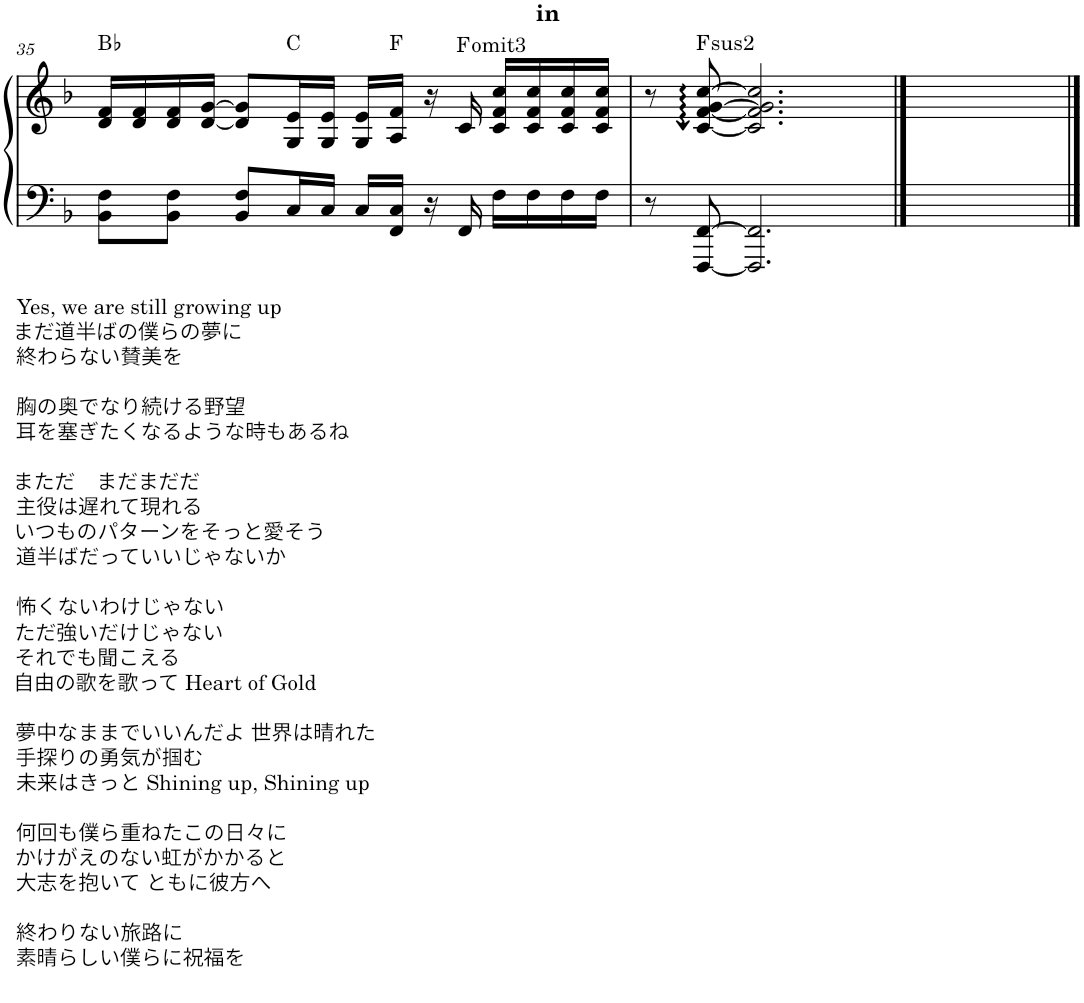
**kern	**kern	**harte
*part1	*part1	*part1
*staff2	*staff1	*
*I"Piano	*	*
*I'Pno.	*	*
!!LO:PB:g=z
*clefF4	*clefG2	*
*k[b-]	*k[b-]	*
*M4/4	*M4/4	*
*met(c)	*met(c)	*
=35	=35	=35
!LO:TX:b:t=Yes, we are still growing up	!	!
!LO:TX:b:t=まだ道半ばの僕らの夢に	!	!
!LO:TX:b:t=終わらない賛美を	!	!
!LO:TX:b:t=胸の奥でなり続ける野望	!	!
!LO:TX:b:t=耳を塞ぎたくなるような時もあるね	!	!
!LO:TX:b:t=まただ　まだまだだ	!	!
!LO:TX:b:t=主役は遅れて現れる	!	!
!LO:TX:b:t=いつものパターンをそっと愛そう	!	!
!LO:TX:b:t=道半ばだっていいじゃないか	!	!
!LO:TX:b:t=怖くないわけじゃない	!	!
!LO:TX:b:t=ただ強いだけじゃない	!	!
!LO:TX:b:t=それでも聞こえる	!	!
!LO:TX:b:t=自由の歌を歌って Heart of Gold	!	!
!LO:TX:b:t=夢中なままでいいんだよ 世界は晴れた	!	!
!LO:TX:b:t=手探りの勇気が掴む	!	!
!LO:TX:b:t=未来はきっと Shining up, Shining up	!	!
!LO:TX:b:t=何回も僕ら重ねたこの日々に	!	!
!LO:TX:b:t=かけがえのない虹がかかると	!	!
!LO:TX:b:t=大志を抱いて ともに彼方へ	!	!
!LO:TX:b:t=終わりない旅路に	!	!
!LO:TX:b:t=素晴らしい僕らに祝福を	!	!
8BB-\ 8F\L	16d/ 16f/LL	Bb:maj
.	16d/ 16f/	.
8BB-\ 8F\J	16d/ 16f/	.
.	[16d/ [16g/JJ	.
8BB-/ 8F/L	8d/] 8g/]L	.
16C/L	16G/ 16e/L	C:maj
16C/JJ	16G/ 16e/JJ	.
16C/LL	16G/ 16e/LL	.
16FF/ 16C/JJ	16A/ 16f/JJ	F:maj
16r	16r	.
16FF/	16c/	F:maj(*3)
16F\LL	16c/ 16f/ 16cc/LL	.
16F\	16c/ 16f/ 16cc/	.
16F\	16c/ 16f/ 16cc/	.
16F\JJ	16c/ 16f/ 16cc/JJ	.
=36	=36	=36
8r	8r	.
!	!	!LO:H:kt=2
[8FFF/ [8FF/	[8c/ [8f/ [8g/ [8cc/	F:(1,2,5)
2.FFF/] 2.FF/]	2.c/] 2.f/] 2.g/] 2.cc/]	.
==37	==37	==37
1ryy	1ryy	.
==	==	==
*-	*-	*-
